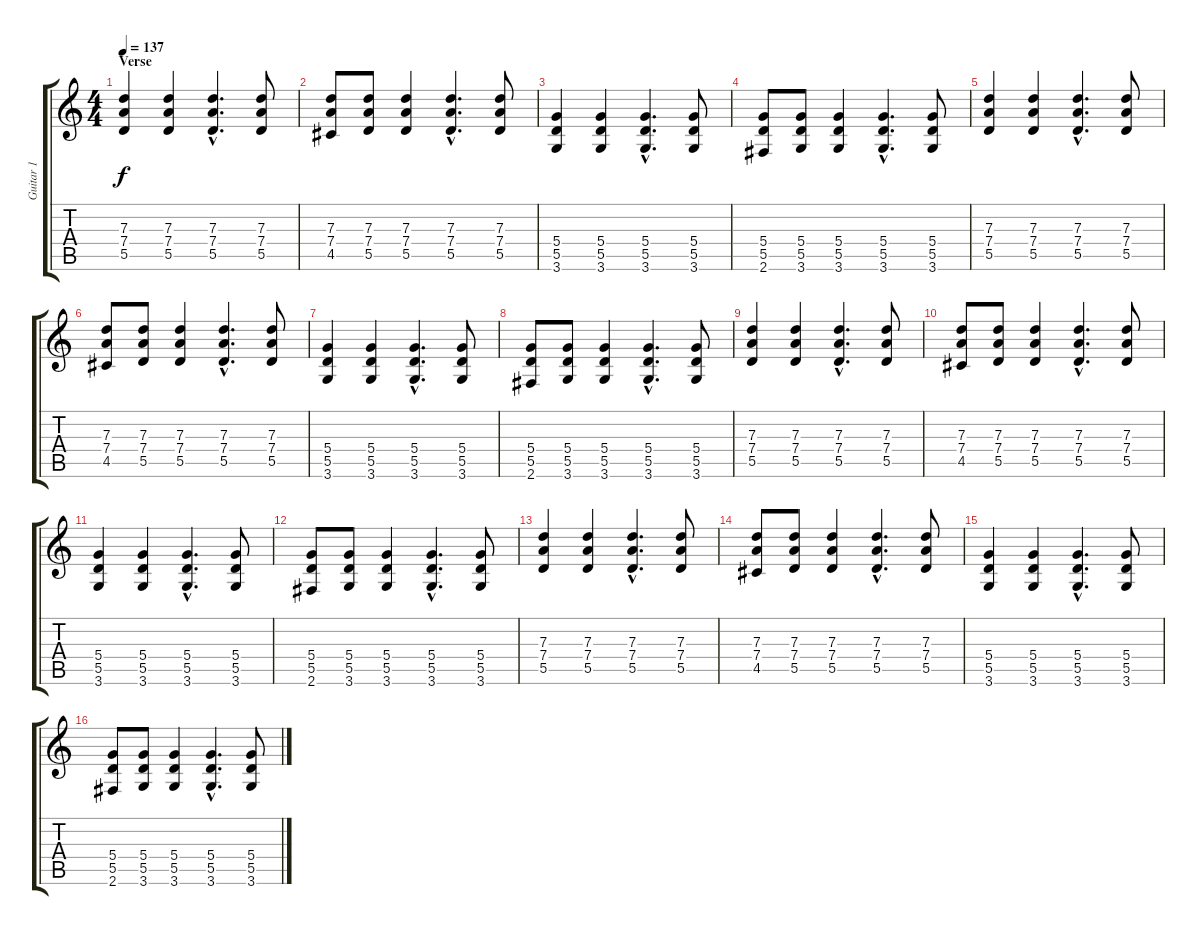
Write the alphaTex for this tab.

\track ("Guitar 1" "Guitar 1") {instrument acousticguitarsteel}
\staff {score tabs}
\tuning (E4 B3 G3 D3 A2 E2) {hide}
\ts (4 4)
\section ("" "Verse")
\tempo 137
\clef g2
\ks c
(7.3 7.4 5.5).4{dy f instrument acousticguitarsteel} (7.3 7.4 5.5).4 (7.3{hac} 7.4{hac} 5.5{hac}).4{d} (7.3 7.4 5.5).8 |
(7.3 7.4 4.5).8 (7.3 7.4 5.5).8 (7.3 7.4 5.5).4 (7.3{hac} 7.4{hac} 5.5{hac}).4{d} (7.3 7.4 5.5).8 |
(5.4 5.5 3.6).4 (5.4 5.5 3.6).4 (5.4{hac} 5.5{hac} 3.6{hac}).4{d} (5.4 5.5 3.6).8 |
(5.4 5.5 2.6).8 (5.4 5.5 3.6).8 (5.4 5.5 3.6).4 (5.4{hac} 5.5{hac} 3.6{hac}).4{d} (5.4 5.5 3.6).8 |
(7.3 7.4 5.5).4 (7.3 7.4 5.5).4 (7.3{hac} 7.4{hac} 5.5{hac}).4{d} (7.3 7.4 5.5).8 |
(7.3 7.4 4.5).8 (7.3 7.4 5.5).8 (7.3 7.4 5.5).4 (7.3{hac} 7.4{hac} 5.5{hac}).4{d} (7.3 7.4 5.5).8 |
(5.4 5.5 3.6).4 (5.4 5.5 3.6).4 (5.4{hac} 5.5{hac} 3.6{hac}).4{d} (5.4 5.5 3.6).8 |
(5.4 5.5 2.6).8 (5.4 5.5 3.6).8 (5.4 5.5 3.6).4 (5.4{hac} 5.5{hac} 3.6{hac}).4{d} (5.4 5.5 3.6).8 |
(7.3 7.4 5.5).4 (7.3 7.4 5.5).4 (7.3{hac} 7.4{hac} 5.5{hac}).4{d} (7.3 7.4 5.5).8 |
(7.3 7.4 4.5).8 (7.3 7.4 5.5).8 (7.3 7.4 5.5).4 (7.3{hac} 7.4{hac} 5.5{hac}).4{d} (7.3 7.4 5.5).8 |
(5.4 5.5 3.6).4 (5.4 5.5 3.6).4 (5.4{hac} 5.5{hac} 3.6{hac}).4{d} (5.4 5.5 3.6).8 |
(5.4 5.5 2.6).8 (5.4 5.5 3.6).8 (5.4 5.5 3.6).4 (5.4{hac} 5.5{hac} 3.6{hac}).4{d} (5.4 5.5 3.6).8 |
(7.3 7.4 5.5).4 (7.3 7.4 5.5).4 (7.3{hac} 7.4{hac} 5.5{hac}).4{d} (7.3 7.4 5.5).8 |
(7.3 7.4 4.5).8 (7.3 7.4 5.5).8 (7.3 7.4 5.5).4 (7.3{hac} 7.4{hac} 5.5{hac}).4{d} (7.3 7.4 5.5).8 |
(5.4 5.5 3.6).4 (5.4 5.5 3.6).4 (5.4{hac} 5.5{hac} 3.6{hac}).4{d} (5.4 5.5 3.6).8 |
(5.4 5.5 2.6).8 (5.4 5.5 3.6).8 (5.4 5.5 3.6).4 (5.4{hac} 5.5{hac} 3.6{hac}).4{d} (5.4 5.5 3.6).8
